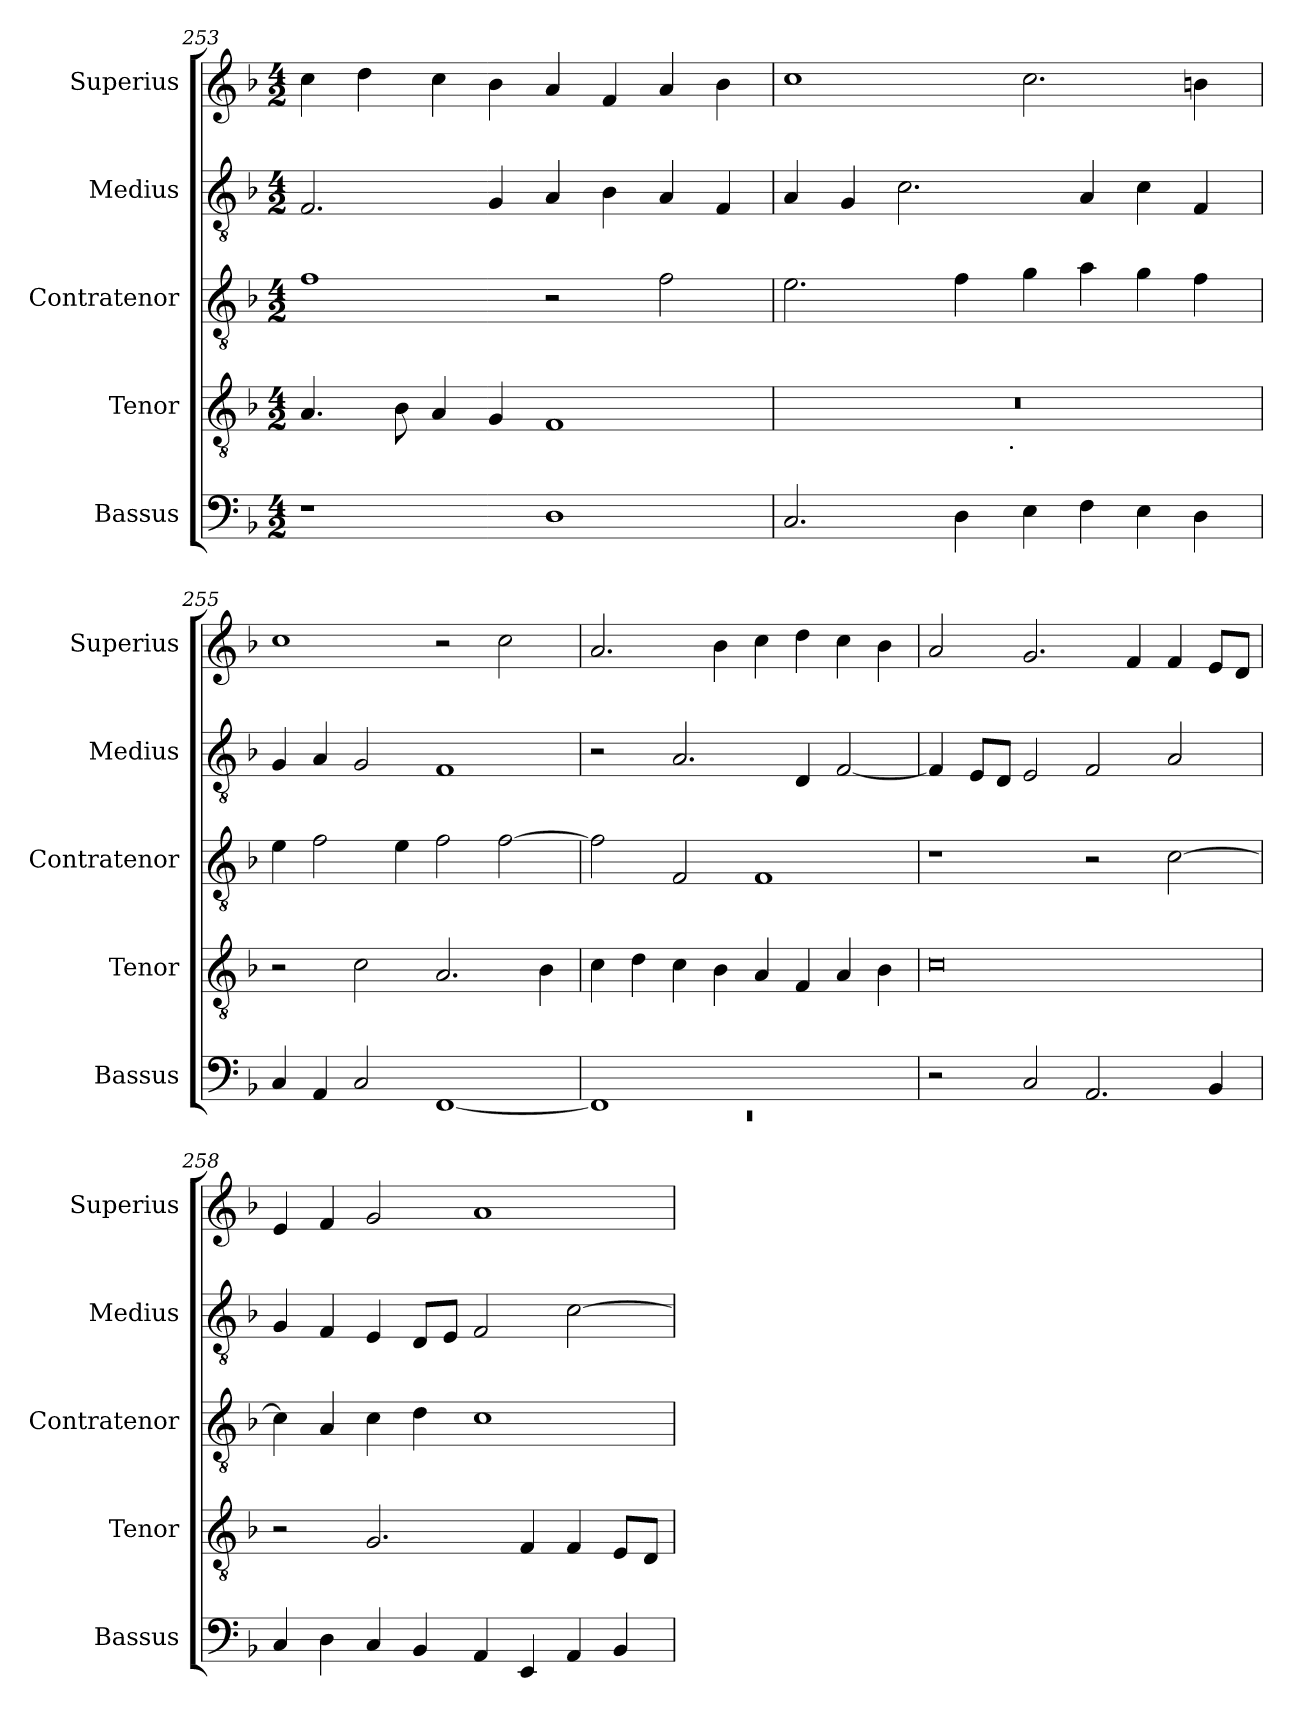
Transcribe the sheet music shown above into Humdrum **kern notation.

**kern	**kern	**kern	**kern	**kern
*part5	*part4	*part3	*part2	*part1
*staff5	*staff4	*staff3	*staff2	*staff1
*I"Bassus	*I"Tenor	*I"Contratenor	*I"Medius	*I"Superius
*I'Bassus	*I'Tenor	*I'Contratenor	*I'Medius	*I'Superius
*clefF4	*clefGv2	*clefGv2	*clefGv2	*clefG2
*k[b-]	*k[b-]	*k[b-]	*k[b-]	*k[b-]
*F:	*F:	*F:	*F:	*F:
*M4/2	*M4/2	*M4/2	*M4/2	*M4/2
=253	=253	=253	=253	=253
1r	4.A/	1f	2.F/	4cc\
.	.	.	.	4dd\
.	8B-\	.	.	.
.	4A/	.	.	4cc\
.	4G/	.	4G/	4b-\
1D	1F	2r	4A/	4a/
.	.	.	4B-\	4f/
.	.	2f\	4A/	4a/
.	.	.	4F/	4b-\
!!LO:LB:g=z
=254	=254	=254	=254	=254
*	*^	*	*	*
2.C/	0r	2ryy	2.e\	4A/	1cc
.	.	.	.	4G/	.
.	.	4...ryy	.	2.c\	.
4D\	.	.	4f\	.	.
!	!	!LO:TX:b:t=.	!	!	!
.	.	1ryy	.	.	.
4E\	.	.	4g\	.	2.cc\
4F\	.	.	4a\	4A/	.
4E\	.	.	4g\	4c\	.
4D\	.	.	4f\	4F/	4bn\
.	.	32ryy	.	.	.
*	*v	*v	*	*	*
=255	=255	=255	=255	=255
4C/	2r	4e\	4G/	1cc
4AA/	.	2f\	4A/	.
2C/	2c\	.	2G/	.
.	.	4e\	.	.
[<1FF	2.A/	2f\	1F	2r
.	.	[>2f\	.	2cc\
.	4B-\	.	.	.
=256	=256	=256	=256	=256
*^	*	*	*	*
!	!LO:N:vis=1	!	!	!	!
1FF]	0rEE	4c\	2f\]	2r	2.a/
.	.	4d\	.	.	.
.	.	4c\	2F/	2.A/	.
.	.	4B-\	.	.	4b-\
1ryy	.	4A/	1F	.	4cc\
.	.	4F/	.	4D/	4dd\
.	.	4A/	.	[<2F/	4cc\
.	.	4B-\	.	.	4b-\
*v	*v	*	*	*	*
=257	=257	=257	=257	=257
2r	0c	1r	4F/]	2a/
.	.	.	8E/L	.
.	.	.	8D/J	.
2C/	.	.	2E/	2.g/
2.AA/	.	2r	2F/	.
.	.	.	.	4f/
.	.	[>2c\	2A/	4f/
4BB-/	.	.	.	8e/L
.	.	.	.	8d/J
=258	=258	=258	=258	=258
4C/	2r	4c\]	4G/	4e/
4D\	.	4A/	4F/	4f/
4C/	2.G/	4c\	4E/	2g/
4BB-/	.	4d\	8D/L	.
.	.	.	8E/J	.
4AA/	.	1c	2F/	1a
4EE/	4F/	.	.	.
4AA/	4F/	.	[>2c\	.
4BB-/	8E/L	.	.	.
.	8D/J	.	.	.
=	=	=	=	=
*-	*-	*-	*-	*-
